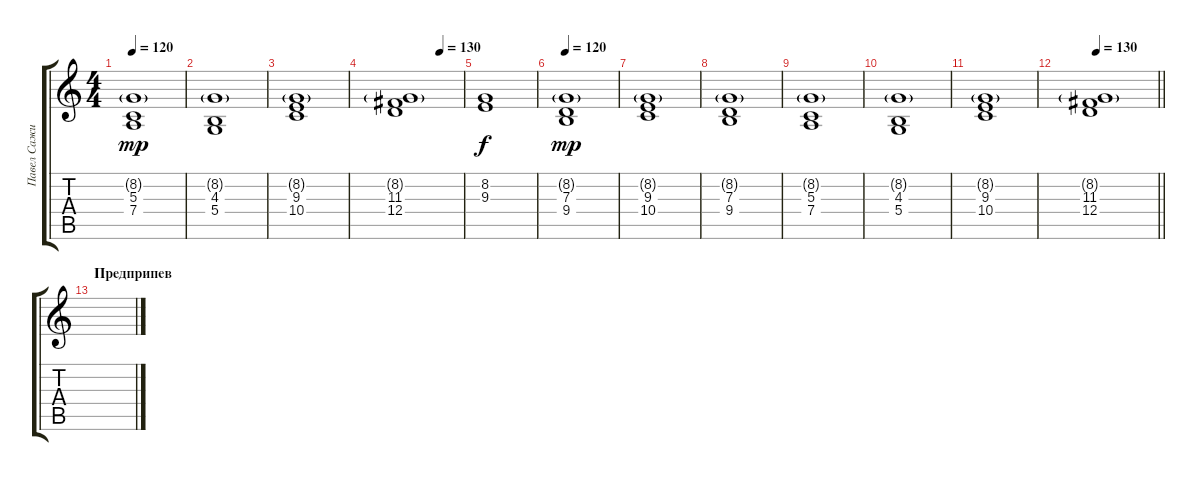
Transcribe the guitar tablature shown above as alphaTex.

\track ("Павел Сажинов" "Павел Сажи") {instrument pad4choir}
\staff {score tabs}
\tuning (E4 B3 G3 D3 A2 E2) {hide}
\ts (4 4)
\tempo 120
\clef g2
\ks c
(8.2{g} 5.3 7.4).1{dy mp} |
(8.2{g} 4.3 5.4).1 |
(8.2{g} 9.3 10.4).1 |
\tempo (130 0.625)
(8.2{g} 11.3 12.4).1 |
(8.2 9.3).1{dy f} |
\tempo 120
(8.2{g} 7.3 9.4).1{dy mp} |
(8.2{g} 9.3 10.4).1 |
(8.2{g} 7.3 9.4).1 |
(8.2{g} 5.3 7.4).1 |
(8.2{g} 4.3 5.4).1 |
(8.2{g} 9.3 10.4).1 |
\tempo 130
\barLineRight lightlight
(8.2{g} 11.3 12.4).1 |
\section ("" "Предприпев")
